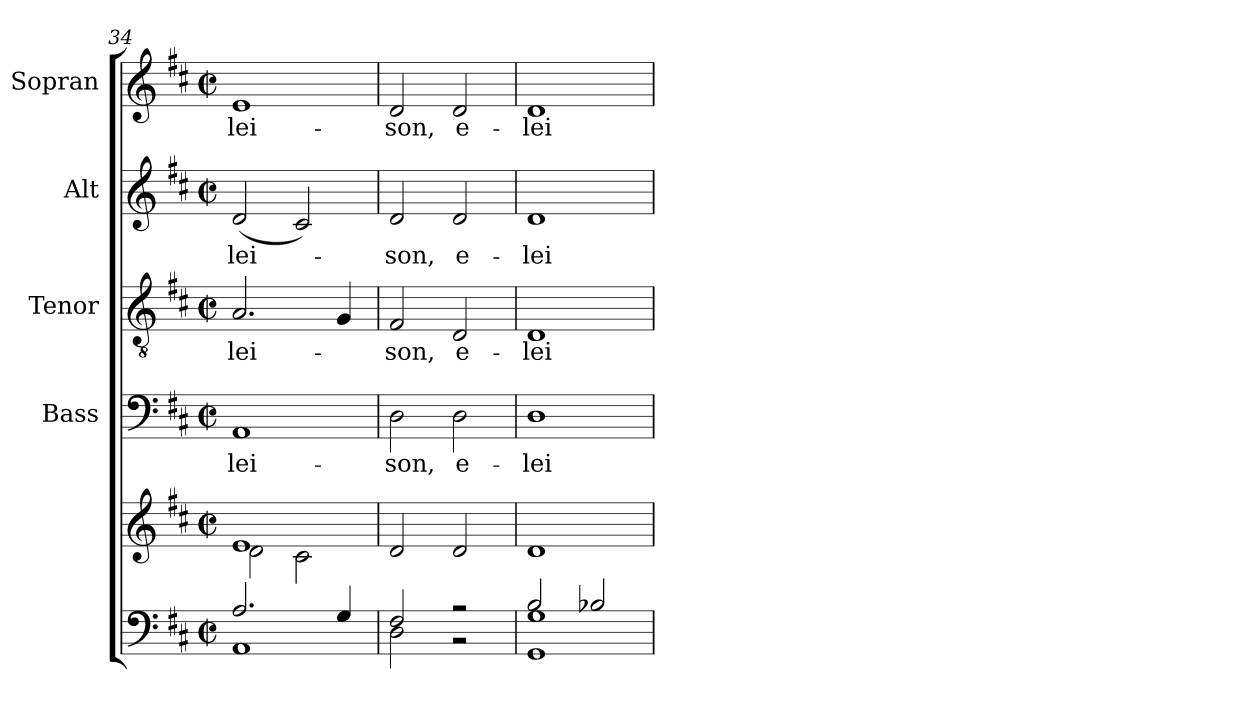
**kern	**kern	**kern	**text	**kern	**text	**kern	**text	**kern	**text
*part5	*part5	*part4	*part4	*part3	*part3	*part2	*part2	*part1	*part1
*staff6	*staff5	*staff4	*staff4	*staff3	*staff3	*staff2	*staff2	*staff1	*staff1
*	*	*I"Bass	*	*I"Tenor	*	*I"Alt	*	*I"Sopran	*
*	*	*I'B.	*	*I'T.	*	*I'A.	*	*I'S.	*
*clefF4	*clefG2	*clefF4	*	*clefGv2	*	*clefG2	*	*clefG2	*
*k[f#c#]	*k[f#c#]	*k[f#c#]	*	*k[f#c#]	*	*k[f#c#]	*	*k[f#c#]	*
*D:	*D:	*D:	*	*D:	*	*D:	*	*D:	*
*M2/2	*M2/2	*M2/2	*	*M2/2	*	*M2/2	*	*M2/2	*
*met(c|)	*met(c|)	*met(c|)	*	*met(c|)	*	*met(c|)	*	*met(c|)	*
=34	=34	=34	=34	=34	=34	=34	=34	=34	=34
*^	*^	*	*	*	*	*	*	*	*
!	!	!	!	!	!LO:LY:b	!	!LO:LY:b	!	!LO:LY:b	!	!LO:LY:b
2.A/	1AA	1e	2d\	1AA	-lei-	2.A/	-lei-	(<2d/	-lei-	1e	-lei-
.	.	.	2c#\	.	.	.	.	2c#/)	.	.	.
4G/	.	.	.	.	.	4G/	.	.	.	.	.
*	*	*v	*v	*	*	*	*	*	*	*	*
=35	=35	=35	=35	=35	=35	=35	=35	=35	=35	=35
!	!	!	!	!LO:LY:b	!	!LO:LY:b	!	!LO:LY:b	!	!LO:LY:b
2F#/	2D\	2d/	2D\	-son,	2F#/	-son,	2d/	-son,	2d/	-son,
!	!	!	!	!LO:LY:b	!	!LO:LY:b	!	!LO:LY:b	!	!LO:LY:b
2r	2r	2d/	2D\	e-	2D/	e-	2d/	e-	2d/	e-
=36	=36	=36	=36	=36	=36	=36	=36	=36	=36	=36
!	!	!	!	!LO:LY:b	!	!LO:LY:b	!	!LO:LY:b	!	!LO:LY:b
2B/	1GG 1G	1d	1D	-lei-	1D	-lei-	1d	-lei-	1d	-lei-
2B-X/	.	.	.	.	.	.	.	.	.	.
*v	*v	*	*	*	*	*	*	*	*	*
=	=	=	=	=	=	=	=	=	=
*-	*-	*-	*-	*-	*-	*-	*-	*-	*-
